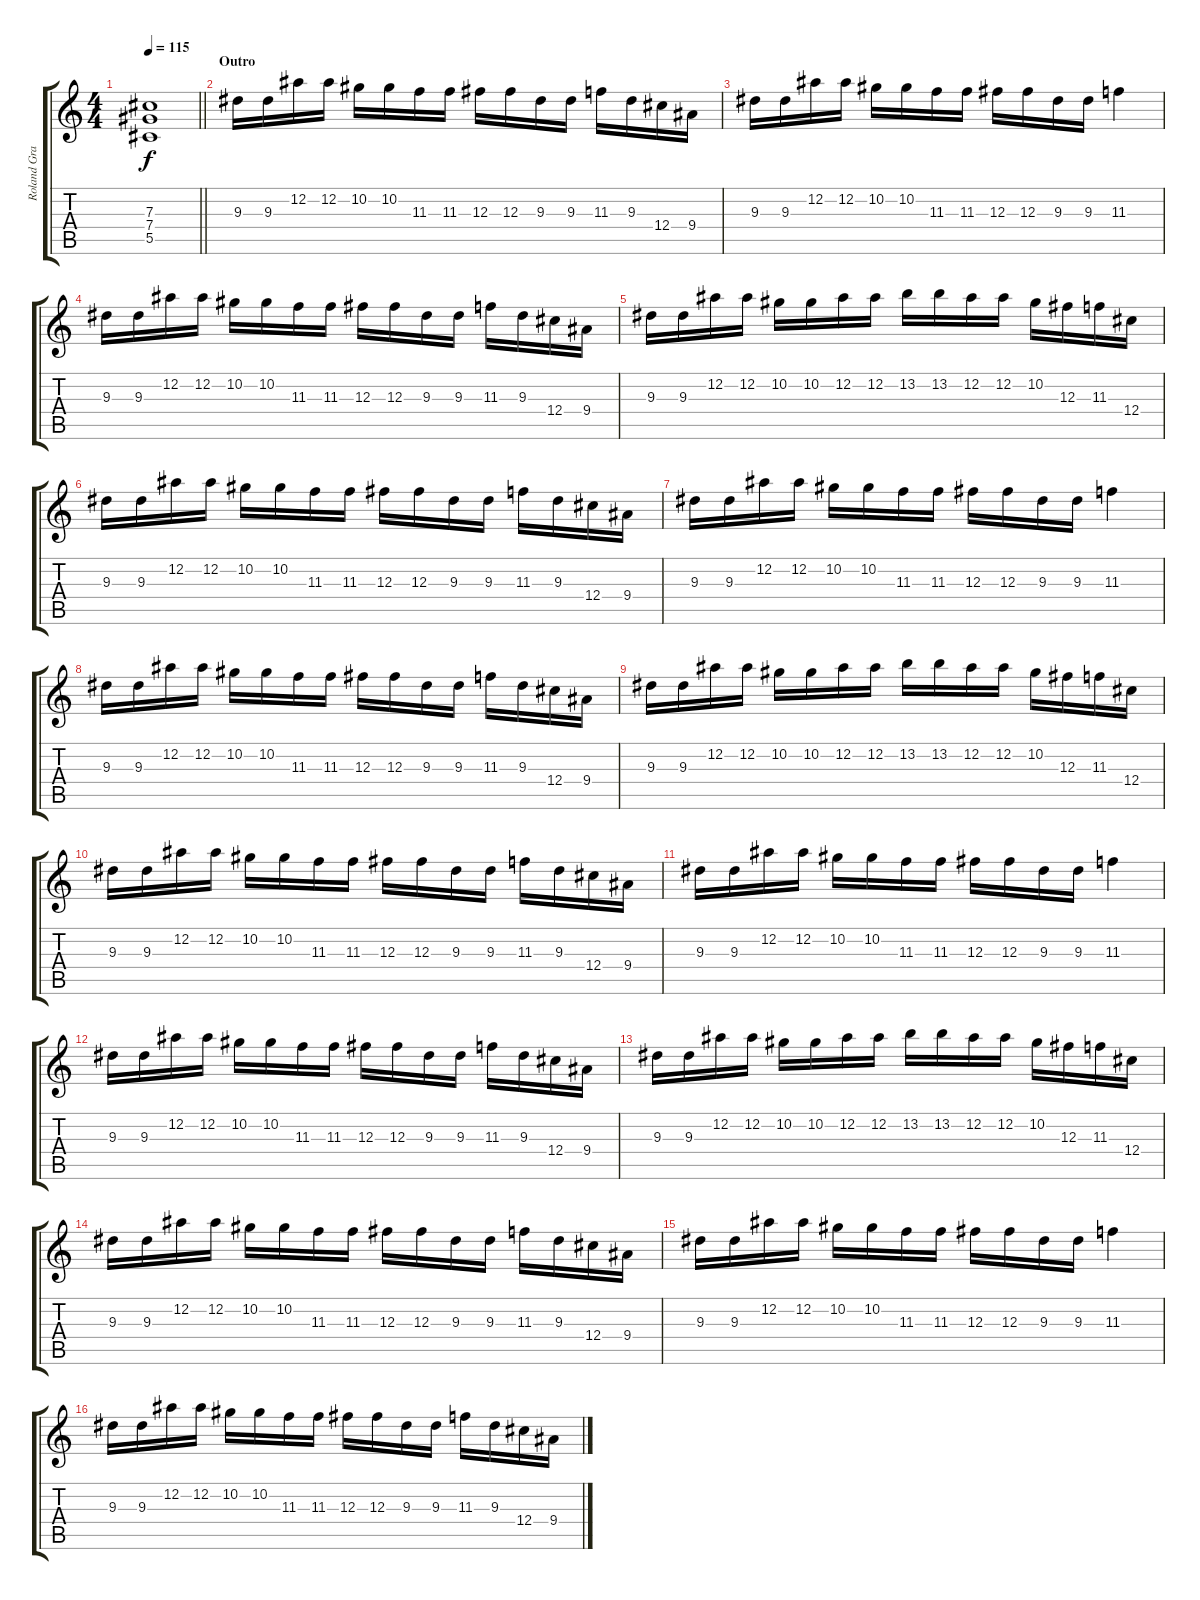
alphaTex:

\track ("Roland Grapow (Lead Guitar)" "Roland Gra") {instrument distortionguitar}
\staff {score tabs}
\tuning (Eb4 Bb3 Gb3 Db3 Ab2 Eb2) {hide}
\ts (4 4)
\tempo 115
\clef g2
\barLineRight lightlight
\ks c
(7.3 7.4 5.5).1{dy f} |
\section ("" "Outro")
9.3.16 9.3.16 12.2.16 12.2.16 10.2.16 10.2.16 11.3.16 11.3.16 12.3.16 12.3.16 9.3.16 9.3.16 11.3.16 9.3.16 12.4.16 9.4.16 |
9.3.16 9.3.16 12.2.16 12.2.16 10.2.16 10.2.16 11.3.16 11.3.16 12.3.16 12.3.16 9.3.16 9.3.16 11.3.4 |
9.3.16 9.3.16 12.2.16 12.2.16 10.2.16 10.2.16 11.3.16 11.3.16 12.3.16 12.3.16 9.3.16 9.3.16 11.3.16 9.3.16 12.4.16 9.4.16 |
9.3.16 9.3.16 12.2.16 12.2.16 10.2.16 10.2.16 12.2.16 12.2.16 13.2.16 13.2.16 12.2.16 12.2.16 10.2.16 12.3.16 11.3.16 12.4.16 |
9.3.16 9.3.16 12.2.16 12.2.16 10.2.16 10.2.16 11.3.16 11.3.16 12.3.16 12.3.16 9.3.16 9.3.16 11.3.16 9.3.16 12.4.16 9.4.16 |
9.3.16 9.3.16 12.2.16 12.2.16 10.2.16 10.2.16 11.3.16 11.3.16 12.3.16 12.3.16 9.3.16 9.3.16 11.3.4 |
9.3.16 9.3.16 12.2.16 12.2.16 10.2.16 10.2.16 11.3.16 11.3.16 12.3.16 12.3.16 9.3.16 9.3.16 11.3.16 9.3.16 12.4.16 9.4.16 |
9.3.16 9.3.16 12.2.16 12.2.16 10.2.16 10.2.16 12.2.16 12.2.16 13.2.16 13.2.16 12.2.16 12.2.16 10.2.16 12.3.16 11.3.16 12.4.16 |
9.3.16 9.3.16 12.2.16 12.2.16 10.2.16 10.2.16 11.3.16 11.3.16 12.3.16 12.3.16 9.3.16 9.3.16 11.3.16 9.3.16 12.4.16 9.4.16 |
9.3.16 9.3.16 12.2.16 12.2.16 10.2.16 10.2.16 11.3.16 11.3.16 12.3.16 12.3.16 9.3.16 9.3.16 11.3.4 |
9.3.16 9.3.16 12.2.16 12.2.16 10.2.16 10.2.16 11.3.16 11.3.16 12.3.16 12.3.16 9.3.16 9.3.16 11.3.16 9.3.16 12.4.16 9.4.16 |
9.3.16 9.3.16 12.2.16 12.2.16 10.2.16 10.2.16 12.2.16 12.2.16 13.2.16 13.2.16 12.2.16 12.2.16 10.2.16 12.3.16 11.3.16 12.4.16 |
9.3.16 9.3.16 12.2.16 12.2.16 10.2.16 10.2.16 11.3.16 11.3.16 12.3.16 12.3.16 9.3.16 9.3.16 11.3.16 9.3.16 12.4.16 9.4.16 |
9.3.16 9.3.16 12.2.16 12.2.16 10.2.16 10.2.16 11.3.16 11.3.16 12.3.16 12.3.16 9.3.16 9.3.16 11.3.4 |
9.3.16 9.3.16 12.2.16 12.2.16 10.2.16 10.2.16 11.3.16 11.3.16 12.3.16 12.3.16 9.3.16 9.3.16 11.3.16 9.3.16 12.4.16 9.4.16
